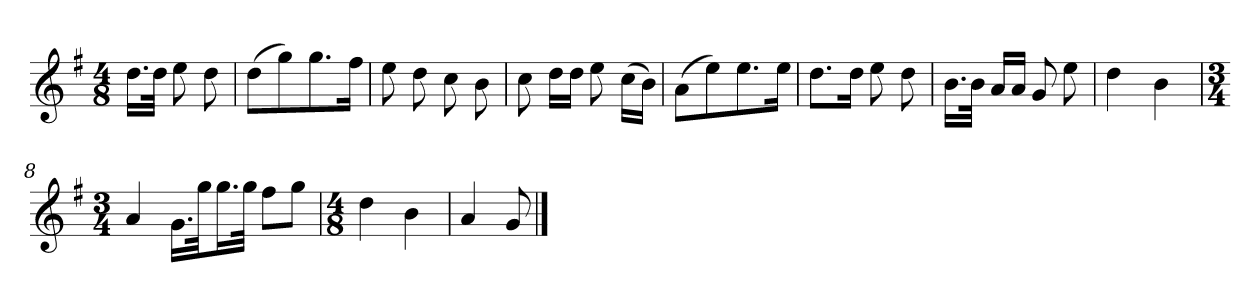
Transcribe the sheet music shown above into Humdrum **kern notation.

**kern
*part1
*staff1
*k[f#]
*M4/8
*MM120
=
16.ddLL
32ddJJk
8ee
8dd
=1
(8dd
8gg)
8.gg
16ff#Jk
=2
8ee
8dd
8cc
8b
=3
8cc
16ddLL
16ddJJ
8ee
(16ccLL
16bJJ)
=4
(8a
8ee)
8.ee
16eeJk
=5
8.ddL
16ddJk
8ee
8dd
=6
16.bLL
32bJJk
16aLL
16aJJ
8g
8ee
=7
4dd
4b
=8
*M3/4
4a
16.gLL
32ggJk
16.ggL
32ggJJk
8ff#L
8ggJ
=9
*M4/8
4dd
4b
=10
4a
8g
==
*-
